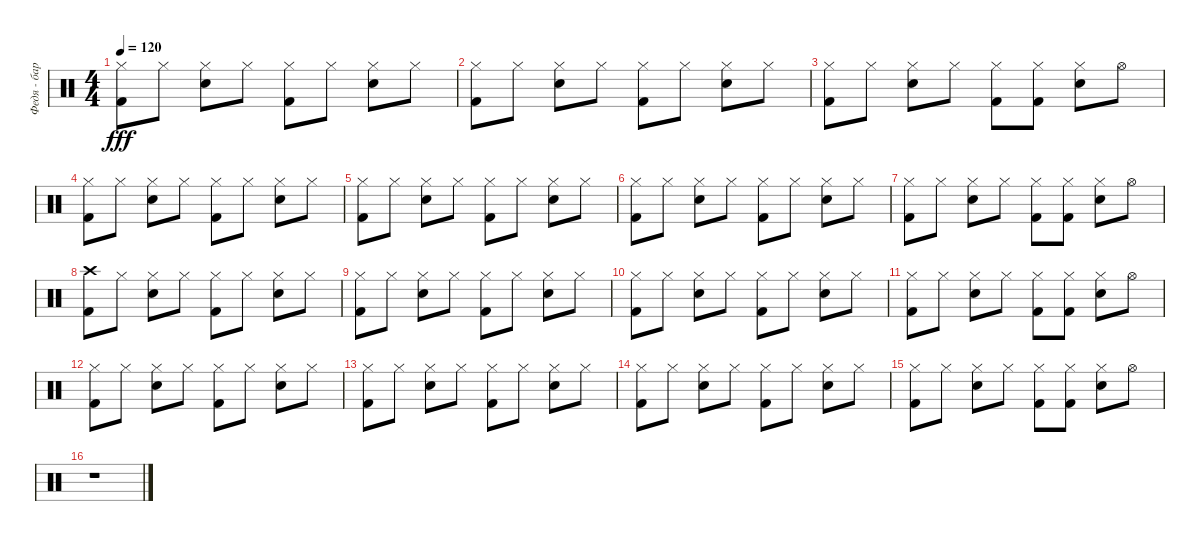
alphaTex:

\track ("Федя - барабаны" "Федя - бар") {instrument percussion}
\staff {score}
\articulation defaults
\ts (4 4)
\tempo 120
\clef neutral
\ks c
("Hi-Hat (closed)" "Kick (hit) 2").8{dy fff} "Hi-Hat (closed)".8 ("Hi-Hat (closed)" "Snare (hit) 2").8 "Hi-Hat (closed)".8 ("Hi-Hat (closed)" "Kick (hit) 2").8 "Hi-Hat (closed)".8 ("Hi-Hat (closed)" "Snare (hit) 2").8 "Hi-Hat (closed)".8 |
("Hi-Hat (closed)" "Kick (hit) 2").8 "Hi-Hat (closed)".8 ("Hi-Hat (closed)" "Snare (hit) 2").8 "Hi-Hat (closed)".8 ("Hi-Hat (closed)" "Kick (hit) 2").8 "Hi-Hat (closed)".8 ("Hi-Hat (closed)" "Snare (hit) 2").8 "Hi-Hat (closed)".8 |
("Hi-Hat (closed)" "Kick (hit) 2").8 "Hi-Hat (closed)".8 ("Hi-Hat (closed)" "Snare (hit) 2").8 "Hi-Hat (closed)".8 ("Hi-Hat (closed)" "Kick (hit) 2").8 ("Hi-Hat (closed)" "Kick (hit) 2").8 ("Hi-Hat (closed)" "Snare (hit) 2").8 "Hi-Hat (open)".8 |
("Hi-Hat (closed)" "Kick (hit) 2").8 "Hi-Hat (closed)".8 ("Hi-Hat (closed)" "Snare (hit) 2").8 "Hi-Hat (closed)".8 ("Hi-Hat (closed)" "Kick (hit) 2").8 "Hi-Hat (closed)".8 ("Hi-Hat (closed)" "Snare (hit) 2").8 "Hi-Hat (closed)".8 |
("Hi-Hat (closed)" "Kick (hit) 2").8 "Hi-Hat (closed)".8 ("Hi-Hat (closed)" "Snare (hit) 2").8 "Hi-Hat (closed)".8 ("Hi-Hat (closed)" "Kick (hit) 2").8 "Hi-Hat (closed)".8 ("Hi-Hat (closed)" "Snare (hit) 2").8 "Hi-Hat (closed)".8 |
("Hi-Hat (closed)" "Kick (hit) 2").8 "Hi-Hat (closed)".8 ("Hi-Hat (closed)" "Snare (hit) 2").8 "Hi-Hat (closed)".8 ("Hi-Hat (closed)" "Kick (hit) 2").8 "Hi-Hat (closed)".8 ("Hi-Hat (closed)" "Snare (hit) 2").8 "Hi-Hat (closed)".8 |
("Hi-Hat (closed)" "Kick (hit) 2").8 "Hi-Hat (closed)".8 ("Hi-Hat (closed)" "Snare (hit) 2").8 "Hi-Hat (closed)".8 ("Hi-Hat (closed)" "Kick (hit) 2").8 ("Hi-Hat (closed)" "Kick (hit) 2").8 ("Hi-Hat (closed)" "Snare (hit) 2").8 "Hi-Hat (open)".8 |
("Crash high (hit)" "Kick (hit) 2").8 "Hi-Hat (closed)".8 ("Hi-Hat (closed)" "Snare (hit) 2").8 "Hi-Hat (closed)".8 ("Hi-Hat (closed)" "Kick (hit) 2").8 "Hi-Hat (closed)".8 ("Hi-Hat (closed)" "Snare (hit) 2").8 "Hi-Hat (closed)".8 |
("Hi-Hat (closed)" "Kick (hit) 2").8 "Hi-Hat (closed)".8 ("Hi-Hat (closed)" "Snare (hit) 2").8 "Hi-Hat (closed)".8 ("Hi-Hat (closed)" "Kick (hit) 2").8 "Hi-Hat (closed)".8 ("Hi-Hat (closed)" "Snare (hit) 2").8 "Hi-Hat (closed)".8 |
("Hi-Hat (closed)" "Kick (hit) 2").8 "Hi-Hat (closed)".8 ("Hi-Hat (closed)" "Snare (hit) 2").8 "Hi-Hat (closed)".8 ("Hi-Hat (closed)" "Kick (hit) 2").8 "Hi-Hat (closed)".8 ("Hi-Hat (closed)" "Snare (hit) 2").8 "Hi-Hat (closed)".8 |
("Hi-Hat (closed)" "Kick (hit) 2").8 "Hi-Hat (closed)".8 ("Hi-Hat (closed)" "Snare (hit) 2").8 "Hi-Hat (closed)".8 ("Hi-Hat (closed)" "Kick (hit) 2").8 ("Hi-Hat (closed)" "Kick (hit) 2").8 ("Hi-Hat (closed)" "Snare (hit) 2").8 "Hi-Hat (open)".8 |
("Hi-Hat (closed)" "Kick (hit) 2").8 "Hi-Hat (closed)".8 ("Hi-Hat (closed)" "Snare (hit) 2").8 "Hi-Hat (closed)".8 ("Hi-Hat (closed)" "Kick (hit) 2").8 "Hi-Hat (closed)".8 ("Hi-Hat (closed)" "Snare (hit) 2").8 "Hi-Hat (closed)".8 |
("Hi-Hat (closed)" "Kick (hit) 2").8 "Hi-Hat (closed)".8 ("Hi-Hat (closed)" "Snare (hit) 2").8 "Hi-Hat (closed)".8 ("Hi-Hat (closed)" "Kick (hit) 2").8 "Hi-Hat (closed)".8 ("Hi-Hat (closed)" "Snare (hit) 2").8 "Hi-Hat (closed)".8 |
("Hi-Hat (closed)" "Kick (hit) 2").8 "Hi-Hat (closed)".8 ("Hi-Hat (closed)" "Snare (hit) 2").8 "Hi-Hat (closed)".8 ("Hi-Hat (closed)" "Kick (hit) 2").8 "Hi-Hat (closed)".8 ("Hi-Hat (closed)" "Snare (hit) 2").8 "Hi-Hat (closed)".8 |
("Hi-Hat (closed)" "Kick (hit) 2").8 "Hi-Hat (closed)".8 ("Hi-Hat (closed)" "Snare (hit) 2").8 "Hi-Hat (closed)".8 ("Hi-Hat (closed)" "Kick (hit) 2").8 ("Hi-Hat (closed)" "Kick (hit) 2").8 ("Hi-Hat (closed)" "Snare (hit) 2").8 "Hi-Hat (open)".8 |
r.1
